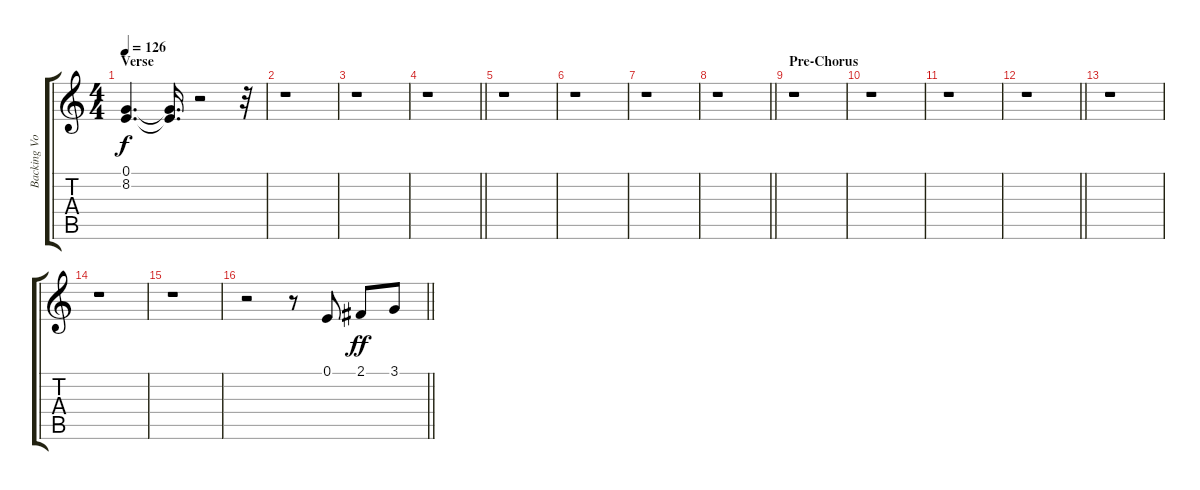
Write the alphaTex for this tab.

\track ("Backing Vocals" "Backing Vo") {instrument altosax}
\staff {score tabs}
\tuning (E4 B3 G3 D3 A2 E2) {hide}
\ts (4 4)
\section ("" "Verse")
\tempo 126
\clef g2
\ks c
(0.1{t} 8.2{t}).4{d dy f} (0.1{t} 8.2{t}).16{d} r.2 r.32 |
r.1 |
r.1 |
\barLineRight lightlight
r.1 |
r.1 |
r.1 |
r.1 |
\barLineRight lightlight
r.1 |
\section ("" "Pre-Chorus")
r.1 |
r.1 |
r.1 |
\barLineRight lightlight
r.1 |
r.1 |
r.1 |
r.1 |
\barLineRight lightlight
r.2 r.8 0.1.8 2.1.8{dy ff} 3.1.8
